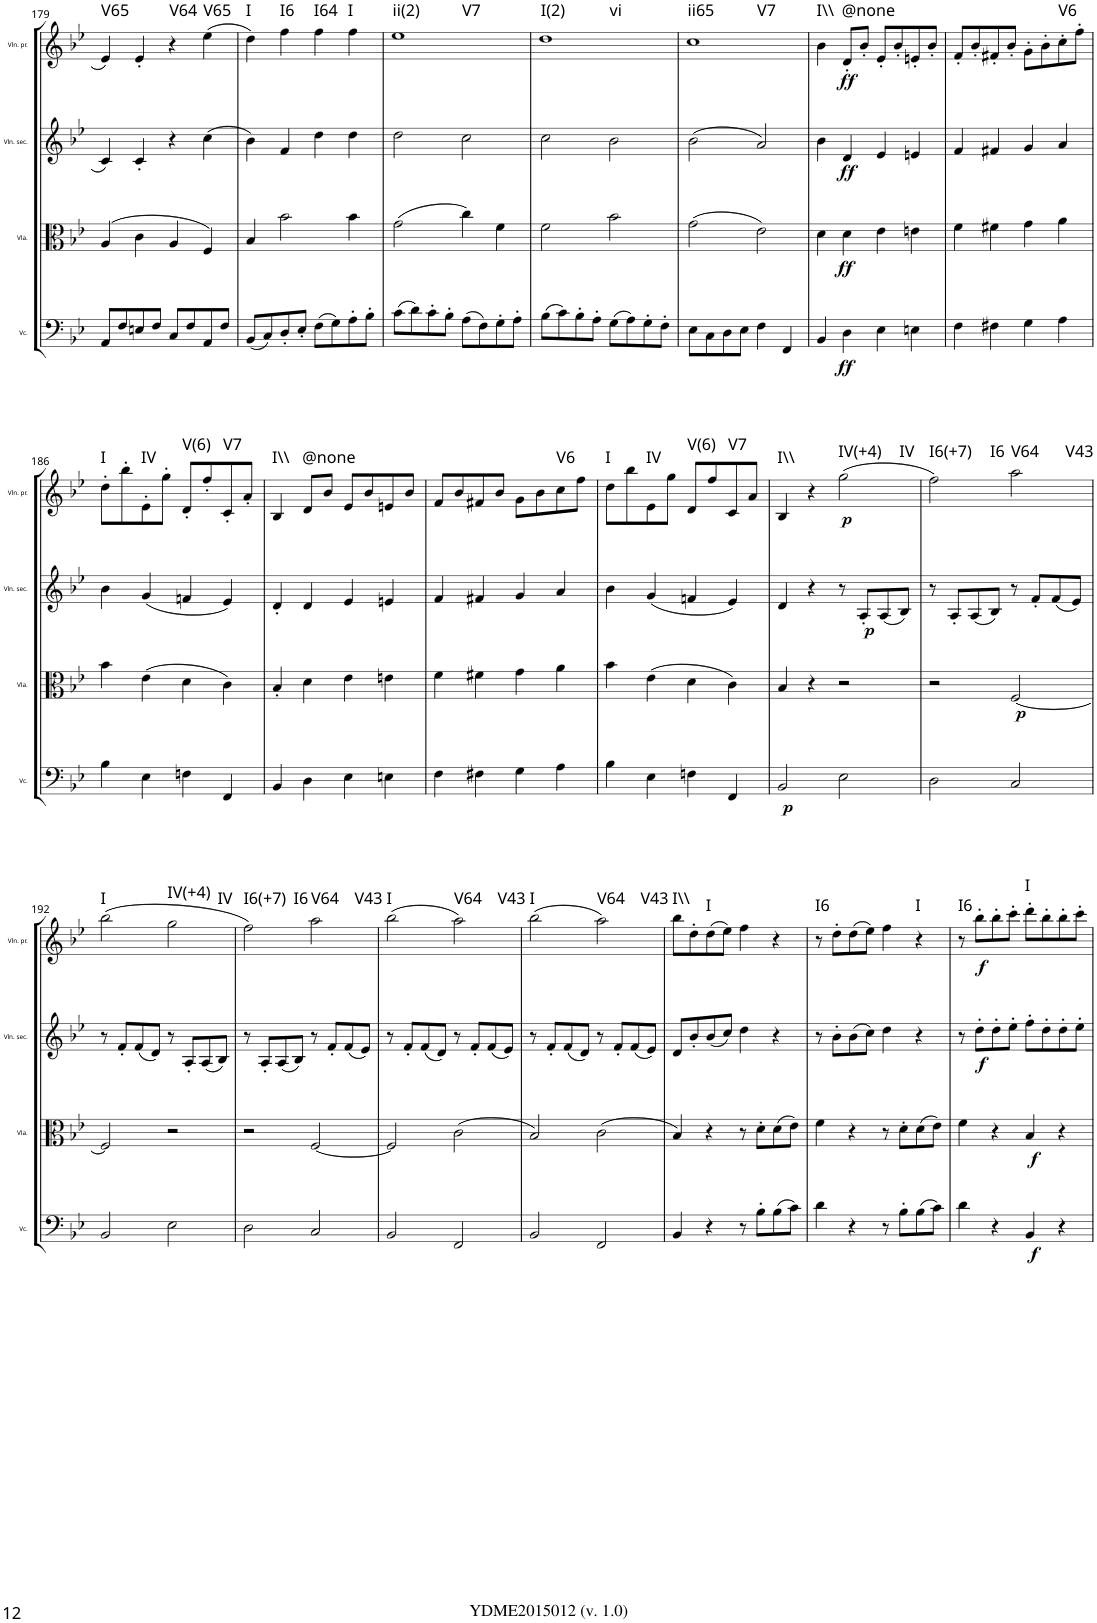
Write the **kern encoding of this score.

**kern	**dynam	**kern	**dynam	**kern	**dynam	**kern	**dynam	**harte
*part4	*part4	*part3	*part3	*part2	*part2	*part1	*part1	*part1
*staff4	*staff4	*staff3	*staff3	*staff2	*staff2	*staff1	*staff1	*
*I"Violoncelle	*	*I"Viola	*	*I"Violino secondo	*	*I"Violino primo	*	*
*I'Vc.	*	*I'Vla.	*	*I'Vln. sec.	*	*I'Vln. pr.	*	*
!!LO:PB:g=z
*clefF4	*	*clefC3	*	*clefG2	*	*clefG2	*	*
*k[b-e-]	*	*k[b-e-]	*	*k[b-e-]	*	*k[b-e-]	*	*
*B-:	*	*B-:	*	*B-:	*	*B-:	*	*
*M2/2	*	*M2/2	*	*M2/2	*	*M2/2	*	*
*met(c|)	*	*met(c|)	*	*met(c|)	*	*met(c|)	*	*
=179	=179	=179	=179	=179	=179	=179	=179	=179
!	!	!	!	!	!	!	!	!LO:H:kt=V65
8AA/L	.	(4A/	.	4c/	.	4e-/	.	N
8F/	.	.	.	.	.	.	.	.
8En/	.	4c\	.	4c'/	.	4e-'/	.	.
8F/J	.	.	.	.	.	.	.	.
!	!	!	!	!	!	!	!	!LO:H:kt=V64
8C/L	.	4A/	.	4r	.	4r	.	N
8F/	.	.	.	.	.	.	.	.
!	!	!	!	!	!	!	!	!LO:H:kt=V65
8AA/	.	4F/)	.	(4cc\	.	(4ee-\	.	N
8F/J	.	.	.	.	.	.	.	.
=180	=180	=180	=180	=180	=180	=180	=180	=180
!	!	!	!	!	!	!	!	!LO:H:kt=I
(8BB-/L	.	4B-/	.	4b-\)	.	4dd\)	.	N
8C/)	.	.	.	.	.	.	.	.
!	!	!	!	!	!	!	!	!LO:H:kt=I6
8D'/	.	2b-\	.	4f/	.	4ff\	.	N
8E-'/J	.	.	.	.	.	.	.	.
!	!	!	!	!	!	!	!	!LO:H:kt=I64
(8F\L	.	.	.	4dd\	.	4ff\	.	N
8G\)	.	.	.	.	.	.	.	.
!	!	!	!	!	!	!	!	!LO:H:kt=I
8A'\	.	4b-\	.	4dd\	.	4ff\	.	N
8B-'\J	.	.	.	.	.	.	.	.
=181	=181	=181	=181	=181	=181	=181	=181	=181
!	!	!	!	!	!	!	!	!LO:H:n=1:kt=ii(2)
!	!	!	!	!	!	!	!	!LO:H:n=2:kt=V7
(8c\L	.	(2g\	.	2dd\	.	1ee-	.	N N
8d\)	.	.	.	.	.	.	.	.
8c'\	.	.	.	.	.	.	.	.
8B-'\J	.	.	.	.	.	.	.	.
(8A\L	.	4cc\)	.	2cc\	.	.	.	.
8F\)	.	.	.	.	.	.	.	.
8G'\	.	4f\	.	.	.	.	.	.
8A'\J	.	.	.	.	.	.	.	.
=182	=182	=182	=182	=182	=182	=182	=182	=182
!	!	!	!	!	!	!	!	!LO:H:n=1:kt=I(2)
!	!	!	!	!	!	!	!	!LO:H:n=2:kt=vi
(8B-\L	.	2f\	.	2cc\	.	1dd	.	N N
8c\)	.	.	.	.	.	.	.	.
8B-'\	.	.	.	.	.	.	.	.
8A'\J	.	.	.	.	.	.	.	.
(8G\L	.	2b-\	.	2b-\	.	.	.	.
8A\)	.	.	.	.	.	.	.	.
8G'\	.	.	.	.	.	.	.	.
8F'\J	.	.	.	.	.	.	.	.
=183	=183	=183	=183	=183	=183	=183	=183	=183
!	!	!	!	!	!	!	!	!LO:H:n=1:kt=ii65
!	!	!	!	!	!	!	!	!LO:H:n=2:kt=V7
8E-\L	.	(2g\	.	(2b-\	.	1cc	.	N N
8C\	.	.	.	.	.	.	.	.
8D\	.	.	.	.	.	.	.	.
8E-\J	.	.	.	.	.	.	.	.
4F\	.	2e-\)	.	2a/)	.	.	.	.
4FF/	.	.	.	.	.	.	.	.
=184	=184	=184	=184	=184	=184	=184	=184	=184
!	!	!	!	!	!	!	!	!LO:H:kt=I\\
4BB-/	.	4d\	.	4b-\	.	4b-\	.	N
!	!LO:DY:b	!	!LO:DY:b	!	!LO:DY:b	!	!LO:DY:b	!LO:H:kt=@none
4D\	ff	4d\	ff	4d/	ff	8d'/L	ff	N
.	.	.	.	.	.	8b-'/J	.	.
4E-\	.	4e-\	.	4e-/	.	8e-'/L	.	.
.	.	.	.	.	.	8b-'/	.	.
4En\	.	4en\	.	4en/	.	8en'/	.	.
.	.	.	.	.	.	8b-'/J	.	.
=185	=185	=185	=185	=185	=185	=185	=185	=185
4F\	.	4f\	.	4f/	.	8f'/L	.	.
.	.	.	.	.	.	8b-'/	.	.
4F#X\	.	4f#X\	.	4f#X/	.	8f#X'/	.	.
.	.	.	.	.	.	8b-'/J	.	.
4G\	.	4g\	.	4g/	.	8g'\L	.	.
.	.	.	.	.	.	8b-'\	.	.
!	!	!	!	!	!	!	!	!LO:H:kt=V6
4A\	.	4a\	.	4a/	.	8cc'\	.	N
.	.	.	.	.	.	8ff'\J	.	.
!!LO:LB:g=z
=186	=186	=186	=186	=186	=186	=186	=186	=186
!	!	!	!	!	!	!	!	!LO:H:kt=I
4B-\	.	4b-\	.	4b-\	.	8dd'\L	.	N
.	.	.	.	.	.	8bb-'\	.	.
!	!	!	!	!	!	!	!	!LO:H:kt=IV
4E-\	.	(4e-\	.	(4g/	.	8e-'\	.	N
.	.	.	.	.	.	8gg'\J	.	.
!	!	!	!	!	!	!	!	!LO:H:kt=V(6)
4Fn\	.	4d\	.	4fn/	.	8d'/L	.	N
.	.	.	.	.	.	8ff'/	.	.
!	!	!	!	!	!	!	!	!LO:H:kt=V7
4FF/	.	4c\)	.	4e-/)	.	8c'/	.	N
.	.	.	.	.	.	8a'/J	.	.
=187	=187	=187	=187	=187	=187	=187	=187	=187
!	!	!	!	!	!	!	!	!LO:H:kt=I\\
4BB-/	.	4B-'/	.	4d'/	.	4B-/	.	N
!	!	!	!	!	!	!	!	!LO:H:kt=@none
4D\	.	4d\	.	4d/	.	8d/L	.	N
.	.	.	.	.	.	8b-/J	.	.
4E-\	.	4e-\	.	4e-/	.	8e-/L	.	.
.	.	.	.	.	.	8b-/	.	.
4En\	.	4en\	.	4en/	.	8en/	.	.
.	.	.	.	.	.	8b-/J	.	.
=188	=188	=188	=188	=188	=188	=188	=188	=188
4F\	.	4f\	.	4f/	.	8f/L	.	.
.	.	.	.	.	.	8b-/	.	.
4F#X\	.	4f#X\	.	4f#X/	.	8f#X/	.	.
.	.	.	.	.	.	8b-/J	.	.
4G\	.	4g\	.	4g/	.	8g\L	.	.
.	.	.	.	.	.	8b-\	.	.
!	!	!	!	!	!	!	!	!LO:H:kt=V6
4A\	.	4a\	.	4a/	.	8cc\	.	N
.	.	.	.	.	.	8ff\J	.	.
=189	=189	=189	=189	=189	=189	=189	=189	=189
!	!	!	!	!	!	!	!	!LO:H:kt=I
4B-\	.	4b-\	.	4b-\	.	8dd\L	.	N
.	.	.	.	.	.	8bb-\	.	.
!	!	!	!	!	!	!	!	!LO:H:kt=IV
4E-\	.	(4e-\	.	(4g/	.	8e-\	.	N
.	.	.	.	.	.	8gg\J	.	.
!	!	!	!	!	!	!	!	!LO:H:kt=V(6)
4Fn\	.	4d\	.	4fn/	.	8d/L	.	N
.	.	.	.	.	.	8ff/	.	.
!	!	!	!	!	!	!	!	!LO:H:kt=V7
4FF/	.	4c\)	.	4e-/)	.	8c/	.	N
.	.	.	.	.	.	8a/J	.	.
=190	=190	=190	=190	=190	=190	=190	=190	=190
!	!LO:DY:b	!	!	!	!	!	!	!LO:H:kt=I\\
2BB-/	p	4B-/	.	4d/	.	4B-/	.	N
.	.	4r	.	4r	.	4r	.	.
!	!	!	!	!	!	!	!LO:DY:b	!LO:H:n=1:kt=IV(+4)
!	!	!	!	!	!	!	!	!LO:H:n=2:kt=IV
2E-\	.	2r	.	8r	.	(2gg\	p	N N
!	!	!	!	!	!LO:DY:b	!	!	!
.	.	.	.	8A'/L	p	.	.	.
.	.	.	.	(8A/	.	.	.	.
.	.	.	.	8B-/J)	.	.	.	.
=191	=191	=191	=191	=191	=191	=191	=191	=191
!	!	!	!	!	!	!	!	!LO:H:n=1:kt=I6(+7)
!	!	!	!	!	!	!	!	!LO:H:n=2:kt=I6
2D\	.	2r	.	8r	.	2ff\)	.	N N
.	.	.	.	8A'/L	.	.	.	.
.	.	.	.	(8A/	.	.	.	.
.	.	.	.	8B-/J)	.	.	.	.
!	!	!	!LO:DY:b	!	!	!	!	!LO:H:n=1:kt=V64
!	!	!	!	!	!	!	!	!LO:H:n=2:kt=V43
2C/	.	[2F/	p	8r	.	2aa\	.	N N
.	.	.	.	8f'/L	.	.	.	.
.	.	.	.	(8f/	.	.	.	.
.	.	.	.	8e-/J)	.	.	.	.
!!LO:LB:g=z
=192	=192	=192	=192	=192	=192	=192	=192	=192
!	!	!	!	!	!	!	!	!LO:H:kt=I
2BB-/	.	2F/]	.	8r	.	(2bb-\	.	N
.	.	.	.	8f'/L	.	.	.	.
.	.	.	.	(8f/	.	.	.	.
.	.	.	.	8d/J)	.	.	.	.
!	!	!	!	!	!	!	!	!LO:H:n=1:kt=IV(+4)
!	!	!	!	!	!	!	!	!LO:H:n=2:kt=IV
2E-\	.	2r	.	8r	.	2gg\	.	N N
.	.	.	.	8A'/L	.	.	.	.
.	.	.	.	(8A/	.	.	.	.
.	.	.	.	8B-/J)	.	.	.	.
=193	=193	=193	=193	=193	=193	=193	=193	=193
!	!	!	!	!	!	!	!	!LO:H:n=1:kt=I6(+7)
!	!	!	!	!	!	!	!	!LO:H:n=2:kt=I6
2D\	.	2r	.	8r	.	2ff\)	.	N N
.	.	.	.	8A'/L	.	.	.	.
.	.	.	.	(8A/	.	.	.	.
.	.	.	.	8B-/J)	.	.	.	.
!	!	!	!	!	!	!	!	!LO:H:n=1:kt=V64
!	!	!	!	!	!	!	!	!LO:H:n=2:kt=V43
2C/	.	[2F/	.	8r	.	2aa\	.	N N
.	.	.	.	8f'/L	.	.	.	.
.	.	.	.	(8f/	.	.	.	.
.	.	.	.	8e-/J)	.	.	.	.
=194	=194	=194	=194	=194	=194	=194	=194	=194
!	!	!	!	!	!	!	!	!LO:H:kt=I
2BB-/	.	2F/]	.	8r	.	(2bb-\	.	N
.	.	.	.	8f'/L	.	.	.	.
.	.	.	.	(8f/	.	.	.	.
.	.	.	.	8d/J)	.	.	.	.
!	!	!	!	!	!	!	!	!LO:H:n=1:kt=V64
!	!	!	!	!	!	!	!	!LO:H:n=2:kt=V43
2FF/	.	(2c\	.	8r	.	2aa\)	.	N N
.	.	.	.	8f'/L	.	.	.	.
.	.	.	.	(8f/	.	.	.	.
.	.	.	.	8e-/J)	.	.	.	.
=195	=195	=195	=195	=195	=195	=195	=195	=195
!	!	!	!	!	!	!	!	!LO:H:kt=I
2BB-/	.	2B-/)	.	8r	.	(2bb-\	.	N
.	.	.	.	8f'/L	.	.	.	.
.	.	.	.	(8f/	.	.	.	.
.	.	.	.	8d/J)	.	.	.	.
!	!	!	!	!	!	!	!	!LO:H:n=1:kt=V64
!	!	!	!	!	!	!	!	!LO:H:n=2:kt=V43
2FF/	.	(2c\	.	8r	.	2aa\)	.	N N
.	.	.	.	8f'/L	.	.	.	.
.	.	.	.	(8f/	.	.	.	.
.	.	.	.	8e-/J)	.	.	.	.
=196	=196	=196	=196	=196	=196	=196	=196	=196
!	!	!	!	!	!	!	!	!LO:H:kt=I\\
4BB-/	.	4B-/)	.	8d/L	.	8bb-\L	.	N
.	.	.	.	8b-'/	.	8dd'\	.	.
!	!	!	!	!	!	!	!	!LO:H:kt=I
4r	.	4r	.	(8b-/	.	(8dd\	.	N
.	.	.	.	8cc/J)	.	8ee-\J)	.	.
8r	.	8r	.	4dd\	.	4ff\	.	.
8B-'\L	.	8d'\L	.	.	.	.	.	.
(8B-\	.	(8d\	.	4r	.	4r	.	.
8c\J)	.	8e-\J)	.	.	.	.	.	.
=197	=197	=197	=197	=197	=197	=197	=197	=197
!	!	!	!	!	!	!	!	!LO:H:kt=I6
4d\	.	4f\	.	8r	.	8r	.	N
.	.	.	.	8b-'\L	.	8dd'\L	.	.
4r	.	4r	.	(8b-\	.	(8dd\	.	.
.	.	.	.	8cc\J)	.	8ee-\J)	.	.
8r	.	8r	.	4dd\	.	4ff\	.	.
8B-'\L	.	8d'\L	.	.	.	.	.	.
!	!	!	!	!	!	!	!	!LO:H:kt=I
(8B-\	.	(8d\	.	4r	.	4r	.	N
8c\J)	.	8e-\J)	.	.	.	.	.	.
=198	=198	=198	=198	=198	=198	=198	=198	=198
!	!	!	!	!	!	!	!	!LO:H:kt=I6
4d\	.	4f\	.	8r	.	8r	.	N
!	!	!	!	!	!LO:DY:b	!	!LO:DY:b	!
.	.	.	.	8dd'\L	f	8bb-'\L	f	.
4r	.	4r	.	8dd'\	.	8bb-'\	.	.
.	.	.	.	8ee-'\J	.	8ccc'\J	.	.
!	!LO:DY:b	!	!LO:DY:b	!	!	!	!	!LO:H:kt=I
4BB-/	f	4B-/	f	8ff'\L	.	8ddd'\L	.	N
.	.	.	.	8dd'\	.	8bb-'\	.	.
4r	.	4r	.	8dd'\	.	8bb-'\	.	.
.	.	.	.	8ee-'\J	.	8ccc'\J	.	.
=	=	=	=	=	=	=	=	=
*-	*-	*-	*-	*-	*-	*-	*-	*-
